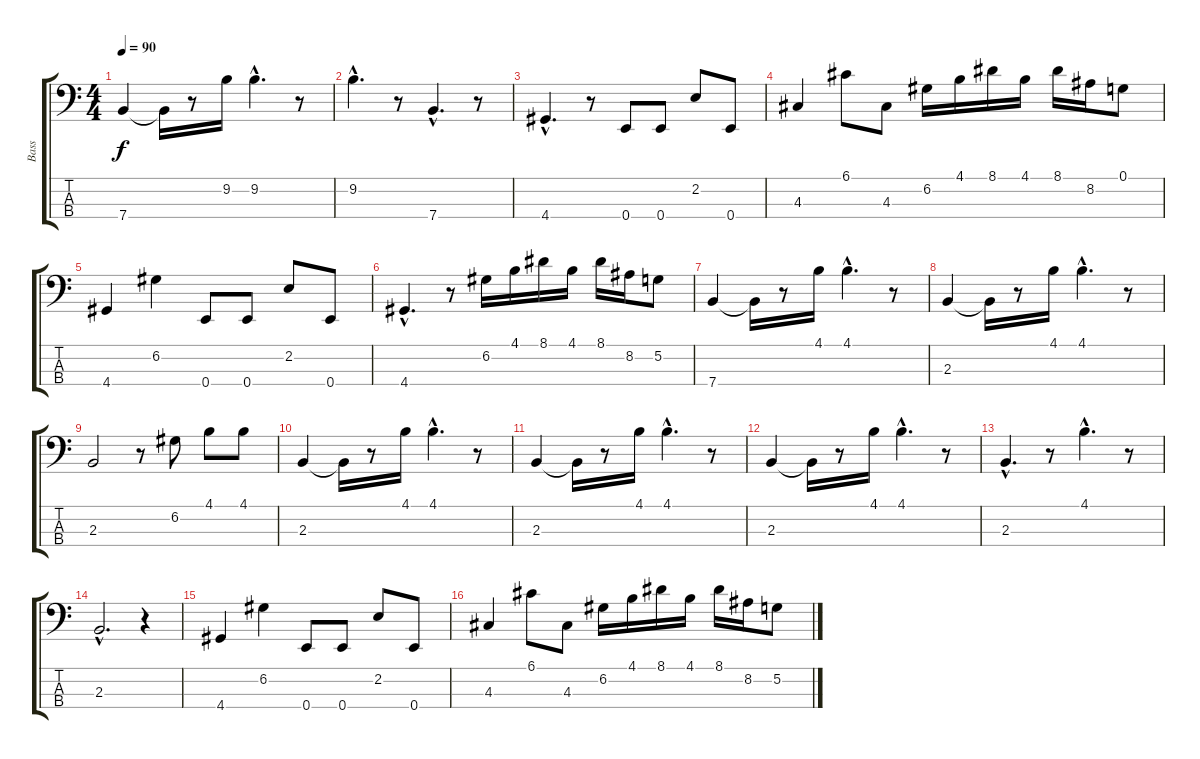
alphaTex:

\track ("Bass" "Bass") {instrument electricbasspick}
\staff {score tabs}
\tuning (G2 D2 A1 E1) {hide}
\ts (4 4)
\tempo 90
\clef f4
\ks c
7.4.4{dy f} 7.4{t}.16 r.8 9.2.16 9.2{hac}.4{d} r.8 |
9.2{hac}.4{d} r.8 7.4{hac}.4{d} r.8 |
4.4{hac}.4{d} r.8 0.4.8 0.4.8 2.2.8 0.4.8 |
4.3.4 6.1.8 4.3.8 6.2.16 4.1.16 8.1.16 4.1.16 8.1.16 8.2.16 0.1.8 |
4.4.4 6.2.4 0.4.8 0.4.8 2.2.8 0.4.8 |
4.4{hac}.4{d} r.8 6.2.16 4.1.16 8.1.16 4.1.16 8.1.16 8.2.16 5.2.8 |
7.4.4 7.4{t}.16 r.8 4.1.16 4.1{hac}.4{d} r.8 |
2.3.4 2.3{t}.16 r.8 4.1.16 4.1{hac}.4{d} r.8 |
2.3.2 r.8 6.2.8 4.1.8 4.1.8 |
2.3.4 2.3{t}.16 r.8 4.1.16 4.1{hac}.4{d} r.8 |
2.3.4 2.3{t}.16 r.8 4.1.16 4.1{hac}.4{d} r.8 |
2.3.4 2.3{t}.16 r.8 4.1.16 4.1{hac}.4{d} r.8 |
2.3{hac}.4{d} r.8 4.1{hac}.4{d} r.8 |
2.3{hac}.2{d} r.4 |
4.4.4 6.2.4 0.4.8 0.4.8 2.2.8 0.4.8 |
4.3.4 6.1.8 4.3.8 6.2.16 4.1.16 8.1.16 4.1.16 8.1.16 8.2.16 5.2.8
